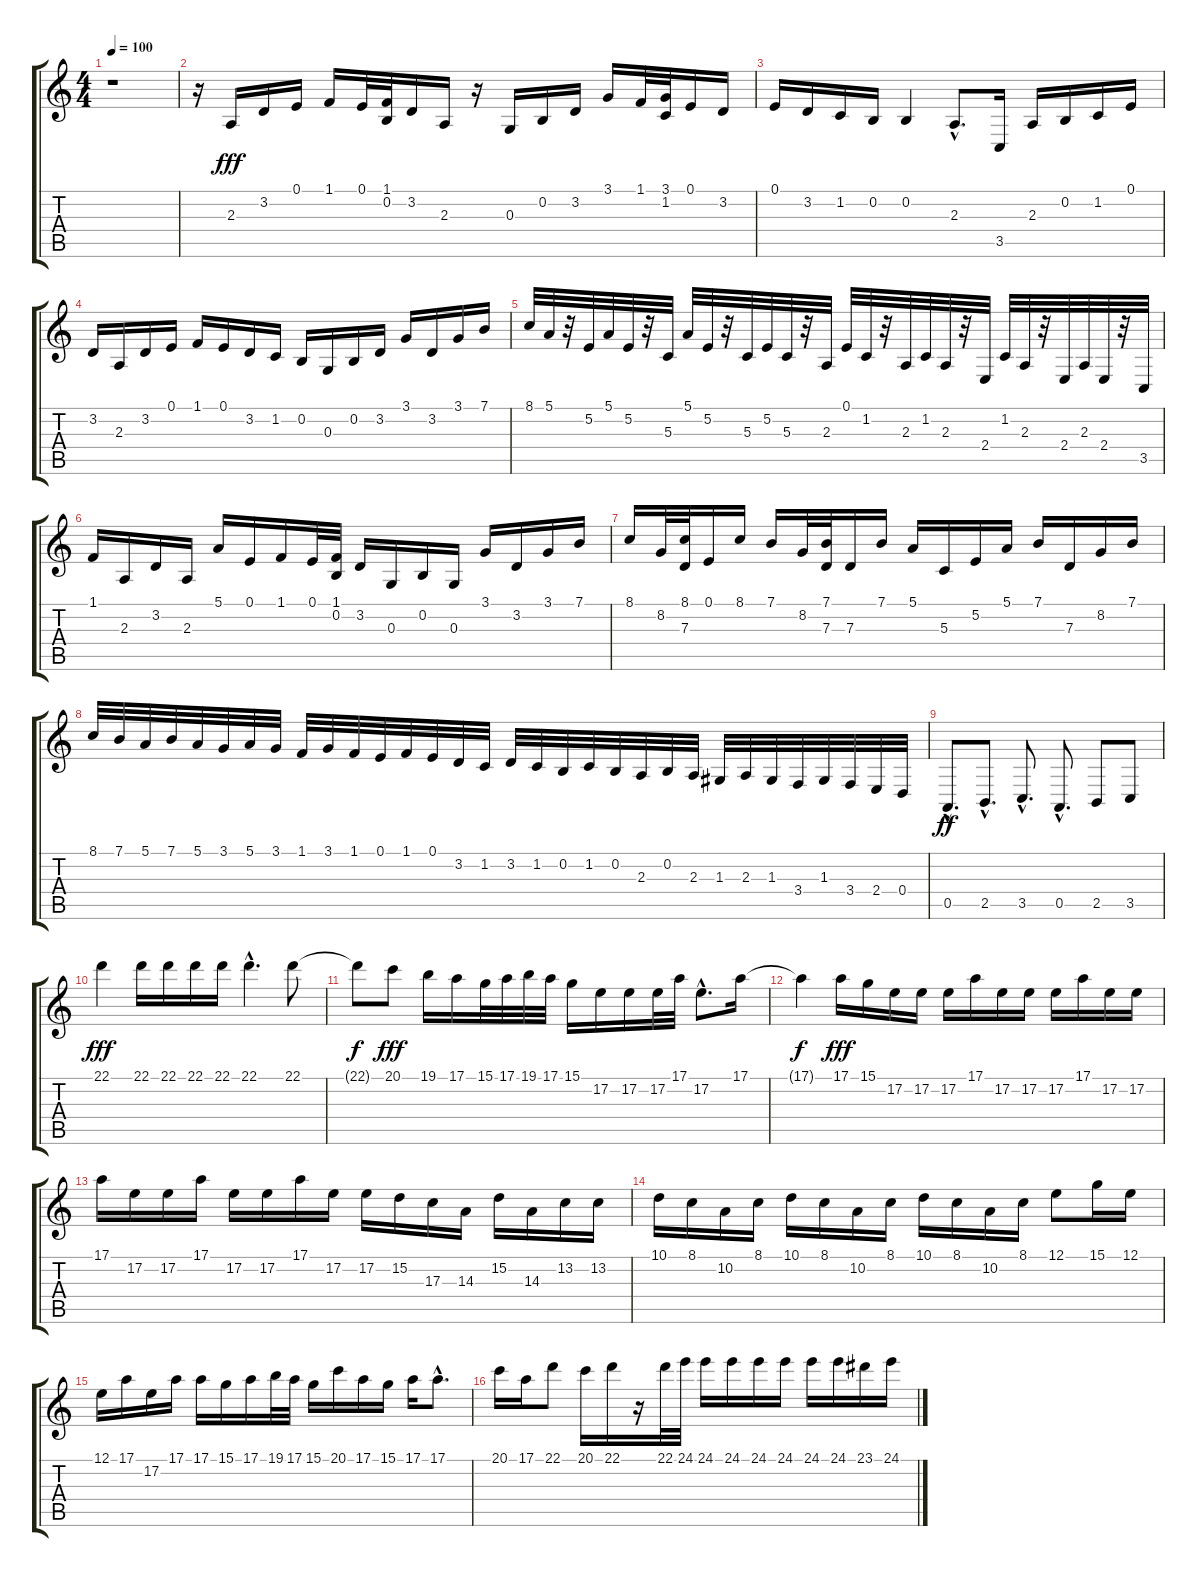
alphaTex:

\track "" {instrument stringensemble1}
\staff {score tabs}
\tuning (E4 B3 G3 D3 A2 E2) {hide}
\ts (4 4)
\tempo 100
\clef g2
\ks c
r.1{dy fff} |
r.16 2.3.16{instrument harpsichord} 3.2.16 0.1.16 1.1.16 0.1.32 (1.1 0.2).32 3.2.16 2.3.16 r.16 0.3.16 0.2.16 3.2.16 3.1.16 1.1.32 (3.1 1.2).32 0.1.16 3.2.16 |
0.1.16 3.2.16 1.2.16 0.2.16 0.2.4 2.3{hac}.8{d} 3.5.16 2.3.16 0.2.16 1.2.16 0.1.16 |
3.2.16 2.3.16 3.2.16 0.1.16 1.1.16 0.1.16 3.2.16 1.2.16 0.2.16 0.3.16 0.2.16 3.2.16 3.1.16 3.2.16 3.1.16 7.1.16 |
8.1.32 5.1.32 r.32 5.2.32 5.1.32 5.2.32 r.32 5.3.32 5.1.32 5.2.32 r.32 5.3.32 5.2.32 5.3.32 r.32 2.3.32 0.1.32 1.2.32 r.32 2.3.32 1.2.32 2.3.32 r.32 2.4.32 1.2.32 2.3.32 r.32 2.4.32 2.3.32 2.4.32 r.32 3.5.32 |
1.1.16 2.3.16 3.2.16 2.3.16 5.1.16 0.1.16 1.1.16 0.1.32 (1.1 0.2).32 3.2.16 0.3.16 0.2.16 0.3.16 3.1.16 3.2.16 3.1.16 7.1.16 |
8.1.16 8.2.32 (8.1 7.3).32 0.1.16 8.1.16 7.1.16 8.2.32 (7.1 7.3).32 7.3.16 7.1.16 5.1.16 5.3.16 5.2.16 5.1.16 7.1.16 7.3.16 8.2.16 7.1.16 |
8.1.32 7.1.32 5.1.32 7.1.32 5.1.32 3.1.32 5.1.32 3.1.32 1.1.32 3.1.32 1.1.32 0.1.32 1.1.32 0.1.32 3.2.32 1.2.32 3.2.32 1.2.32 0.2.32 1.2.32 0.2.32 2.3.32 0.2.32 2.3.32 1.3.32 2.3.32 1.3.32 3.4.32 1.3.32 3.4.32 2.4.32 0.4.32 |
0.5{hac}.8{d dy ff} 2.5{hac}.8{d} 3.5{hac}.8{d} 0.5{hac}.8{d} 2.5.8 3.5.8 |
22.1.4{dy fff instrument distortionguitar} 22.1.16 22.1.16 22.1.16 22.1.16 22.1{hac}.4{d} 22.1.8 |
22.1{t}.8{dy f} 20.1.8{dy fff} 19.1.16 17.1.16 15.1.32 17.1.32 19.1.32 17.1.32 15.1.16 17.2.16 17.2.16 17.2.32 17.1.32 17.2{hac}.8{d} 17.1.16 |
17.1{t}.4{dy f} 17.1.16{dy fff} 15.1.16 17.2.16 17.2.16 17.2.16 17.1.16 17.2.16 17.2.16 17.2.16 17.1.16 17.2.16 17.2.16 |
17.1.16 17.2.16 17.2.16 17.1.16 17.2.16 17.2.16 17.1.16 17.2.16 17.2.16 15.2.16 17.3.16 14.3.16 15.2.16 14.3.16 13.2.16 13.2.16 |
10.1.16 8.1.16 10.2.16 8.1.16 10.1.16 8.1.16 10.2.16 8.1.16 10.1.16 8.1.16 10.2.16 8.1.16 12.1.8 15.1.16 12.1.16 |
12.1.16 17.1.16 17.2.16 17.1.16 17.1.16 15.1.16 17.1.16 19.1.32 17.1.32 15.1.16 20.1.16 17.1.16 15.1.16 17.1.16 17.1{hac}.8{d} |
20.1.16 17.1.16 22.1.8 20.1.16 22.1.16 r.16 22.1.32 24.1.32 24.1.16 24.1.16 24.1.16 24.1.16 24.1.16 24.1.16 23.1.16 24.1.16
